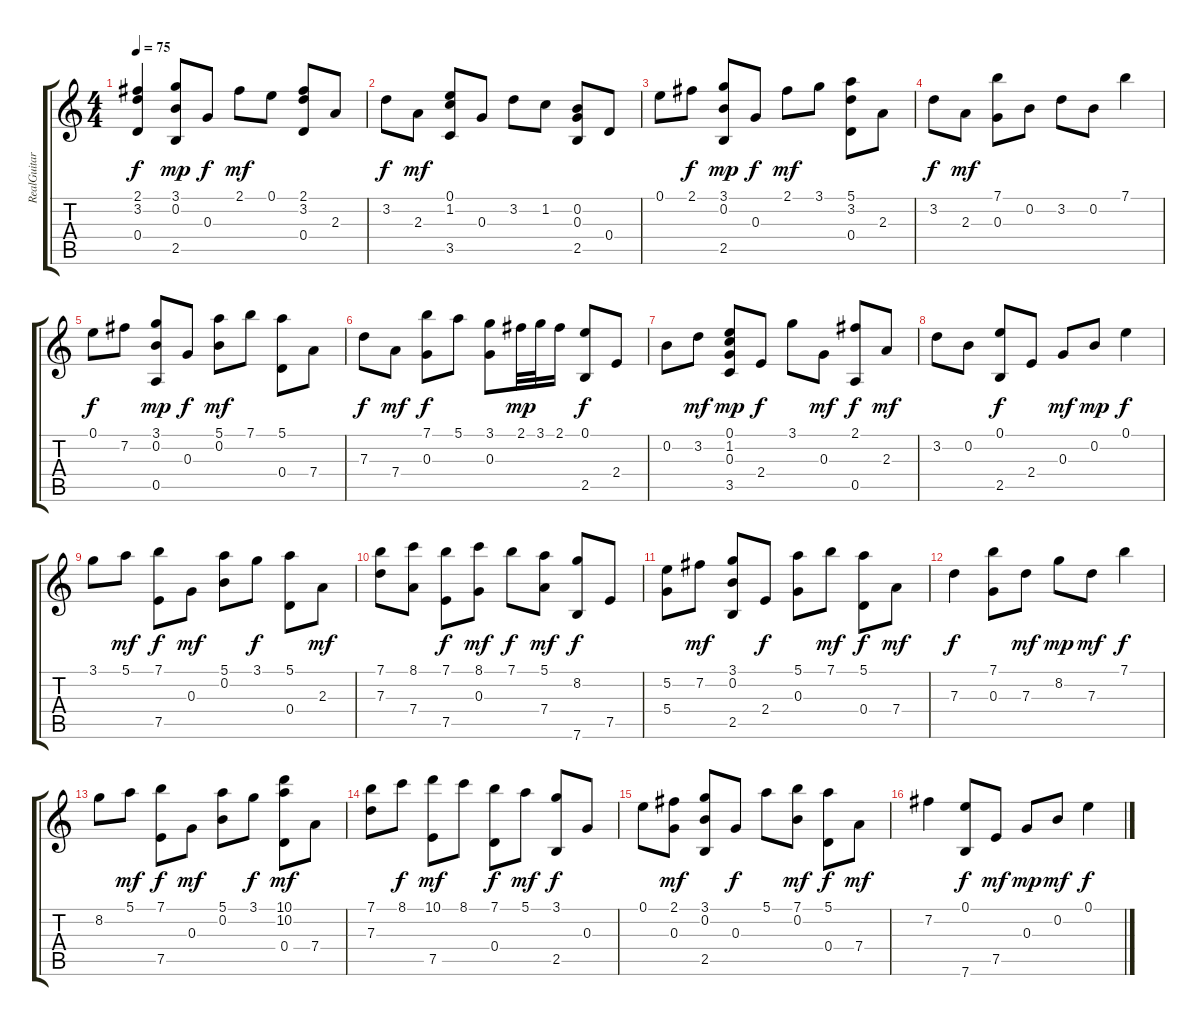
\track ("RealGuitar (MIDI)" "RealGuitar") {instrument acousticguitarnylon}
\staff {score tabs}
\tuning (E4 B3 G3 D3 A2 E2) {hide}
\ts (4 4)
\tempo 75
\clef g2
\ks c
(2.1 3.2 0.4).4{dy f} (3.1 0.2 2.5).8{dy mp} 0.3.8{dy f} 2.1.8{dy mf} 0.1.8 (2.1 3.2 0.4).8 2.3.8 |
3.2.8{dy f} 2.3.8{dy mf} (0.1 1.2 3.5).8 0.3.8 3.2.8 1.2.8 (0.2 0.3 2.5).8 0.4.8 |
0.1.8 2.1.8{dy f} (3.1 0.2 2.5).8{dy mp} 0.3.8{dy f} 2.1.8{dy mf} 3.1.8 (5.1 3.2 0.4).8 2.3.8 |
3.2.8{dy f} 2.3.8{dy mf} (7.1 0.3).8 0.2.8 3.2.8 0.2.8 7.1.4 |
0.1.8{dy f} 7.2.8 (3.1 0.2 0.5).8{dy mp} 0.3.8{dy f} (5.1 0.2).8{dy mf} 7.1.8 (5.1 0.4).8 7.4.8 |
7.3.8{dy f} 7.4.8{dy mf} (7.1 0.3).8{dy f} 5.1.8 (3.1 0.3).8 2.1.32{dy mp} 3.1.32 2.1.16 (0.1 2.5).8{dy f} 2.4.8 |
0.2.8 3.2.8{dy mf} (0.1 1.2 0.3 3.5).8{dy mp} 2.4.8{dy f} 3.1.8 0.3.8{dy mf} (2.1 0.5).8{dy f} 2.3.8{dy mf} |
3.2.8 0.2.8 (0.1 2.5).8{dy f} 2.4.8 0.3.8{dy mf} 0.2.8{dy mp} 0.1.4{dy f} |
3.1.8 5.1.8{dy mf} (7.1 7.5).8{dy f} 0.3.8{dy mf} (5.1 0.2).8 3.1.8{dy f} (5.1 0.4).8 2.3.8{dy mf} |
(7.1 7.3).8 (8.1 7.4).8 (7.1 7.5).8{dy f} (8.1 0.3).8{dy mf} 7.1.8{dy f} (5.1 7.4).8{dy mf} (8.2 7.6).8{dy f} 7.5.8 |
(5.2 5.4).8 7.2.8{dy mf} (3.1 0.2 2.5).8 2.4.8{dy f} (5.1 0.3).8 7.1.8{dy mf} (5.1 0.4).8{dy f} 7.4.8{dy mf} |
7.3.4{dy f} (7.1 0.3).8 7.3.8{dy mf} 8.2.8{dy mp} 7.3.8{dy mf} 7.1.4{dy f} |
8.2.8 5.1.8{dy mf} (7.1 7.5).8{dy f} 0.3.8{dy mf} (5.1 0.2).8 3.1.8{dy f} (10.1 10.2 0.4).8{dy mf} 7.4.8 |
(7.1 7.3).8 8.1.8{dy f} (10.1 7.5).8{dy mf} 8.1.8 (7.1 0.4).8{dy f} 5.1.8{dy mf} (3.1 2.5).8{dy f} 0.3.8 |
0.1.8 (2.1 0.3).8{dy mf} (3.1 0.2 2.5).8 0.3.8{dy f} 5.1.8 (7.1 0.2).8{dy mf} (5.1 0.4).8{dy f} 7.4.8{dy mf} |
7.2.4 (0.1 7.6).8{dy f} 7.5.8{dy mf} 0.3.8{dy mp} 0.2.8{dy mf} 0.1.4{dy f}
